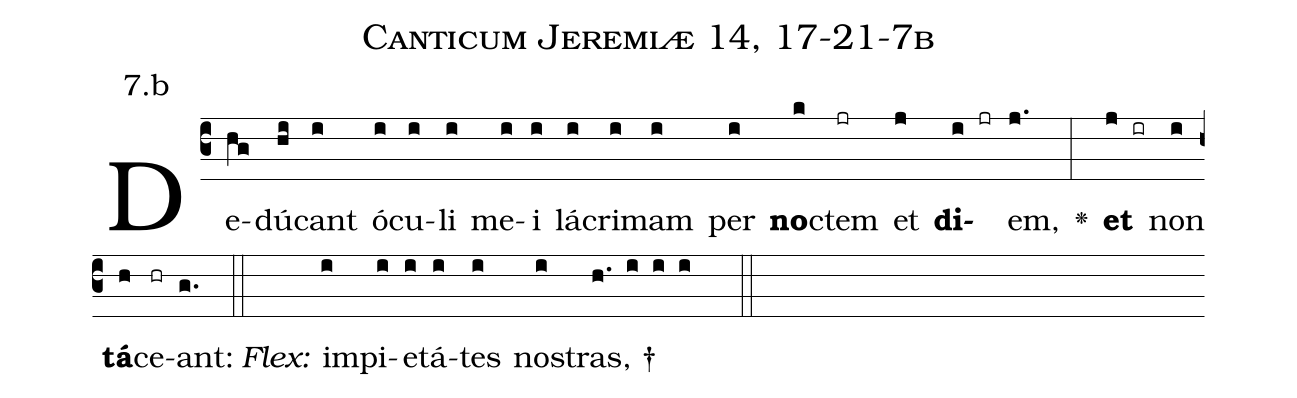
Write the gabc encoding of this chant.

name: Canticum Jeremiæ 14, 17-21-7b;
annotation: 7.b;
%%
(c3)De(hg)dú(hi)cant(i) ó(i)cu(i)li(i) me(i)i(i) lá(i)cri(i)mam(i) per(i) <b>no</b>(k)ctem(jr) et(j) <b>di</b>(i jr)em,(j.) <v>\greheightstar</v>(:) <b>et</b>(j ir) non(i) <b>tá</b>(h)ce(hr)ant:(g.) (::)
<i>Flex:</i>()  im(i)pi(i)e(i)tá(i)tes(i) no(i)stras, †(h. i i i  ::)

%E(i) u(i) o(j) u(i) a(h) e.(g.) (::)
